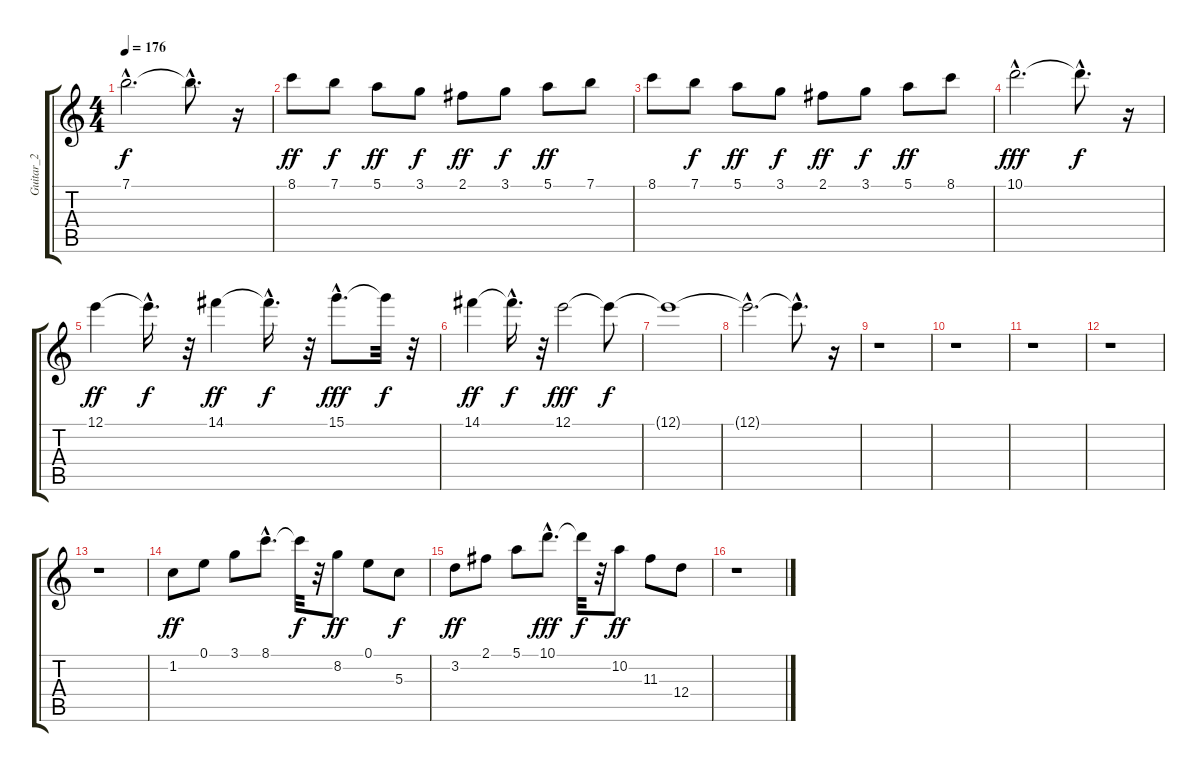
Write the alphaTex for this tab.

\track ("Guitar_2" "Guitar_2") {instrument acousticguitarsteel}
\staff {score tabs}
\tuning (E4 B3 G3 D3 A2 E2) {hide}
\ts (4 4)
\tempo 176
\clef g2
\ks c
7.1{hac t}.2{d dy f} 7.1{hac t}.8{d} r.16 |
8.1.8{dy ff} 7.1.8{dy f} 5.1.8{dy ff} 3.1.8{dy f} 2.1.8{dy ff} 3.1.8{dy f} 5.1.8{dy ff} 7.1.8 |
8.1.8 7.1.8{dy f} 5.1.8{dy ff} 3.1.8{dy f} 2.1.8{dy ff} 3.1.8{dy f} 5.1.8{dy ff} 8.1.8 |
10.1{hac}.2{d dy fff} 10.1{hac t}.8{d dy f} r.16 |
12.1.4{dy ff} 12.1{hac t}.16{d dy f} r.32 14.1.4{dy ff} 14.1{hac t}.16{d dy f} r.32 15.1{hac}.8{d dy fff} 15.1{t}.32{dy f} r.32 |
14.1.4{dy ff} 14.1{hac t}.16{d dy f} r.32 12.1.2{dy fff} 12.1{t}.8{dy f} |
12.1{t}.1 |
12.1{hac t}.2{d} 12.1{hac t}.8{d} r.16 |
r.1 |
r.1 |
r.1 |
r.1 |
r.1 |
1.2.8{dy ff} 0.1.8 3.1.8 8.1{hac}.8{d} 8.1{t}.32{dy f} r.32 8.2.8{dy ff} 0.1.8 5.3.8{dy f} |
3.2.8{dy ff} 2.1.8 5.1.8 10.1{hac}.8{d dy fff} 10.1{t}.32{dy f} r.32 10.2.8{dy ff} 11.3.8 12.4.8 |
r.1
